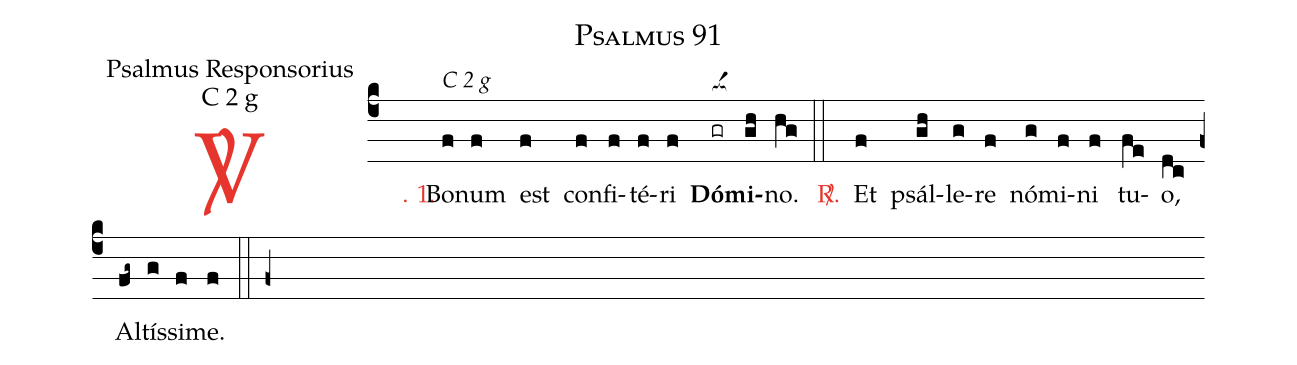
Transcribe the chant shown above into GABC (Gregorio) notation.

name: Psalmus 91;
office-part: Psalmus Responsorius;
mode: C 2 g;
%%
(c4)

<c><sp>V/</sp>. 1.</c>() Bo(f[alt:C 2 g])num(f) est(f) con(f)fi(f)té(f)ri(f) <nlba><b>Dó</b>(gr[ocba:1{])<b>mi</b></nlba>(gh[ocba:0}])no.(hg) (::)

<nlba><c><sp>R/</sp>.</c>() Et</nlba>(f) psál(gh)le(g)re(f) nó(g)mi(f)ni(f) tu(fe)o,(dc) Al(fg~)tís(g)si(f)me.(f) (::f+)
